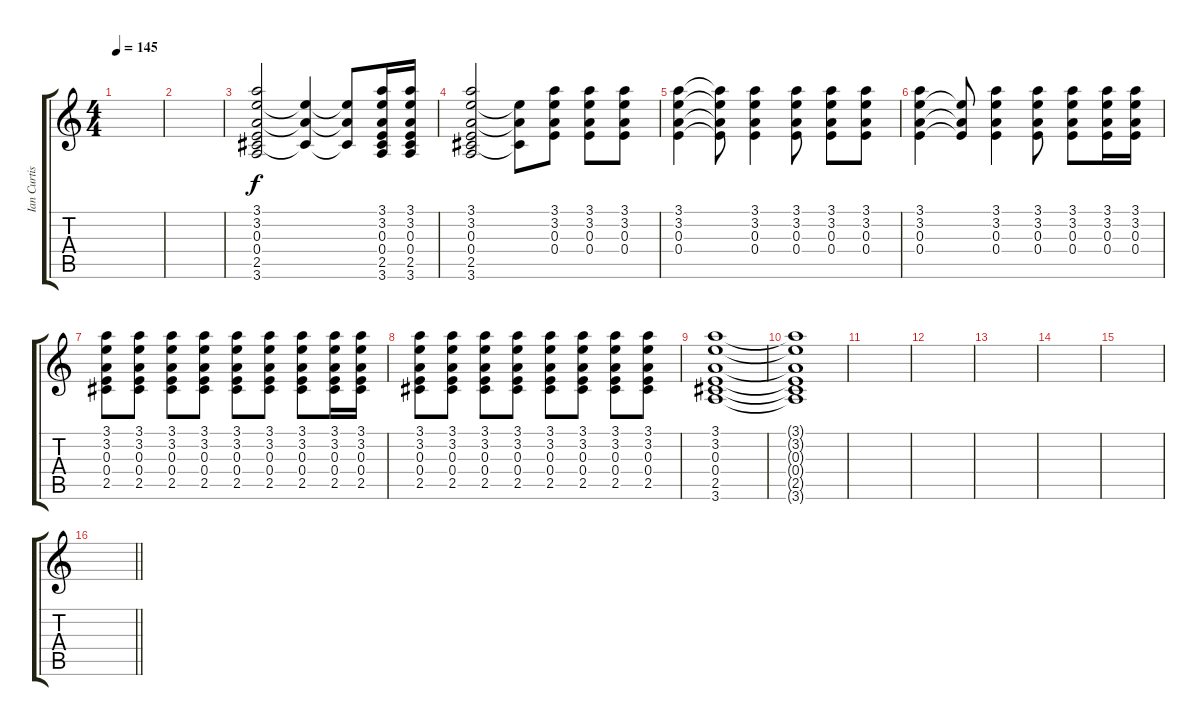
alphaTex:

\track ("Ian Curtis - Guitar" "Ian Curtis") {instrument overdrivenguitar}
\staff {score tabs}
\tuning (Gb4 Db4 A3 E3 B2 Gb2) {hide}
\ts (4 4)
\tempo 145
\clef g2
\ks c
|
|
(3.1 3.2 0.3 0.4 2.5 3.6).2 (3.2{t} 0.3{t} 2.5{t}).4 (3.2{t} 0.3{t} 2.5{t}).8 (3.1 3.2 0.3 0.4 2.5 3.6).16 (3.1 3.2 0.3 0.4 2.5 3.6).16 |
(3.1 3.2 0.3 0.4 2.5 3.6).2 (3.2{t} 0.3{t} 2.5{t}).8 (3.1 3.2 0.3 0.4).8 (3.1 3.2 0.3 0.4).8 (3.1 3.2 0.3 0.4).8 |
(3.1 3.2 0.3 0.4).4 (3.1{t} 3.2{t} 0.3{t} 0.4{t}).8 (3.1 3.2 0.3 0.4).4 (3.1 3.2 0.3 0.4).8 (3.1 3.2 0.3 0.4).8 (3.1 3.2 0.3 0.4).8 |
(3.1 3.2 0.3 0.4).4 (3.2{t} 0.3{t} 0.4{t}).8 (3.1 3.2 0.3 0.4).4 (3.1 3.2 0.3 0.4).8 (3.1 3.2 0.3 0.4).8 (3.1 3.2 0.3 0.4).16 (3.1 3.2 0.3 0.4).16 |
(3.1 3.2 0.3 0.4 2.5).8 (3.1 3.2 0.3 0.4 2.5).8 (3.1 3.2 0.3 0.4 2.5).8 (3.1 3.2 0.3 0.4 2.5).8 (3.1 3.2 0.3 0.4 2.5).8 (3.1 3.2 0.3 0.4 2.5).8 (3.1 3.2 0.3 0.4 2.5).8 (3.1 3.2 0.3 0.4 2.5).16 (3.1 3.2 0.3 0.4 2.5).16 |
(3.1 3.2 0.3 0.4 2.5).8 (3.1 3.2 0.3 0.4 2.5).8 (3.1 3.2 0.3 0.4 2.5).8 (3.1 3.2 0.3 0.4 2.5).8 (3.1 3.2 0.3 0.4 2.5).8 (3.1 3.2 0.3 0.4 2.5).8 (3.1 3.2 0.3 0.4 2.5).8 (3.1 3.2 0.3 0.4 2.5).8 |
(3.1 3.2 0.3 0.4 2.5 3.6).1 |
(3.1{t} 3.2{t} 0.3{t} 0.4{t} 2.5{t} 3.6{t}).1 |
|
|
|
|
|
\barLineRight lightlight
